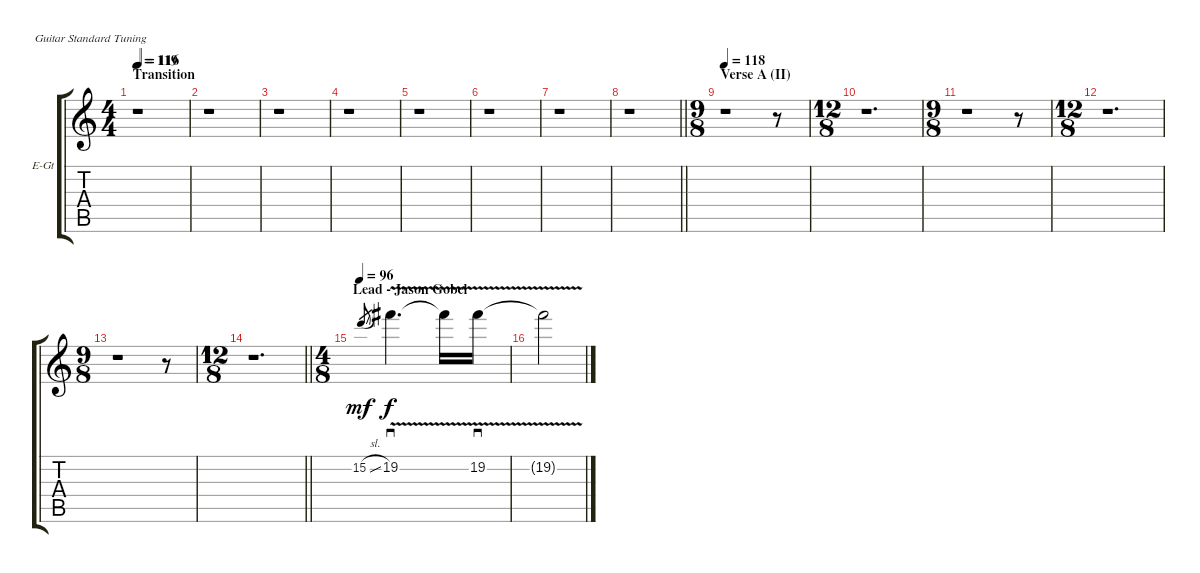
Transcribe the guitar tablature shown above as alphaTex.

\bracketExtendMode groupsimilarinstruments
\firstSystemTrackNameOrientation horizontal
\otherSystemsTrackNameOrientation horizontal
\track ("Jason Gobel (Lead)" "E-Gt") {instrument distortionguitar}
\staff {score tabs}
\tuning (E4 B3 G3 D3 A2 E2)
\ts (4 4)
\section ("" "Transition")
\tempo 119
\tempo (116 0.03125)
\clef g2
\ks c
r.1{dy mf} |
r.1 |
r.1 |
r.1 |
r.1 |
r.1 |
r.1 |
\barLineRight lightlight
r.1 |
\ts (9 8)
\section ("" "Verse A (II)")
\tempo 118
r.1 r.8 |
\ts (12 8)
r.1{d} |
\ts (9 8)
r.1 r.8 |
\ts (12 8)
r.1{d} |
\ts (9 8)
r.1 r.8 |
\ts (12 8)
\barLineRight lightlight
r.1{d} |
\ts (4 8)
\section ("" "Lead - Jason Gobel")
\tempo 96
15.2{sl}.8{gr} 19.2{v}.4{d sd dy f} 19.2{v t}.16 19.2{v}.16{sd} |
19.2{v t}.2
